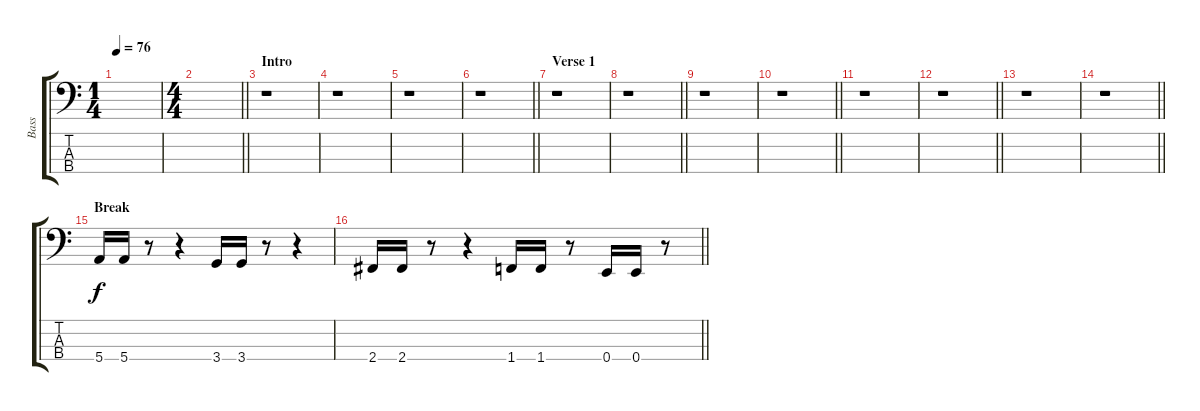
\track ("Bass" "Bass") {instrument electricbasspick}
\staff {score tabs}
\tuning (G2 D2 A1 E1) {hide}
\ts (1 4)
\tempo 76
\clef f4
\ks c
|
\ts (4 4)
\barLineRight lightlight
|
\section ("" "Intro")
r.1 |
r.1 |
r.1 |
\barLineRight lightlight
r.1 |
\section ("" "Verse 1")
r.1 |
\barLineRight lightlight
r.1 |
r.1 |
\barLineRight lightlight
r.1 |
r.1 |
\barLineRight lightlight
r.1 |
r.1 |
\barLineRight lightlight
r.1 |
\section ("" "Break")
5.4.16 5.4.16 r.8 r.4 3.4.16 3.4.16 r.8 r.4 |
\barLineRight lightlight
2.4.16 2.4.16 r.8 r.4 1.4.16 1.4.16 r.8 0.4.16 0.4.16 r.8
